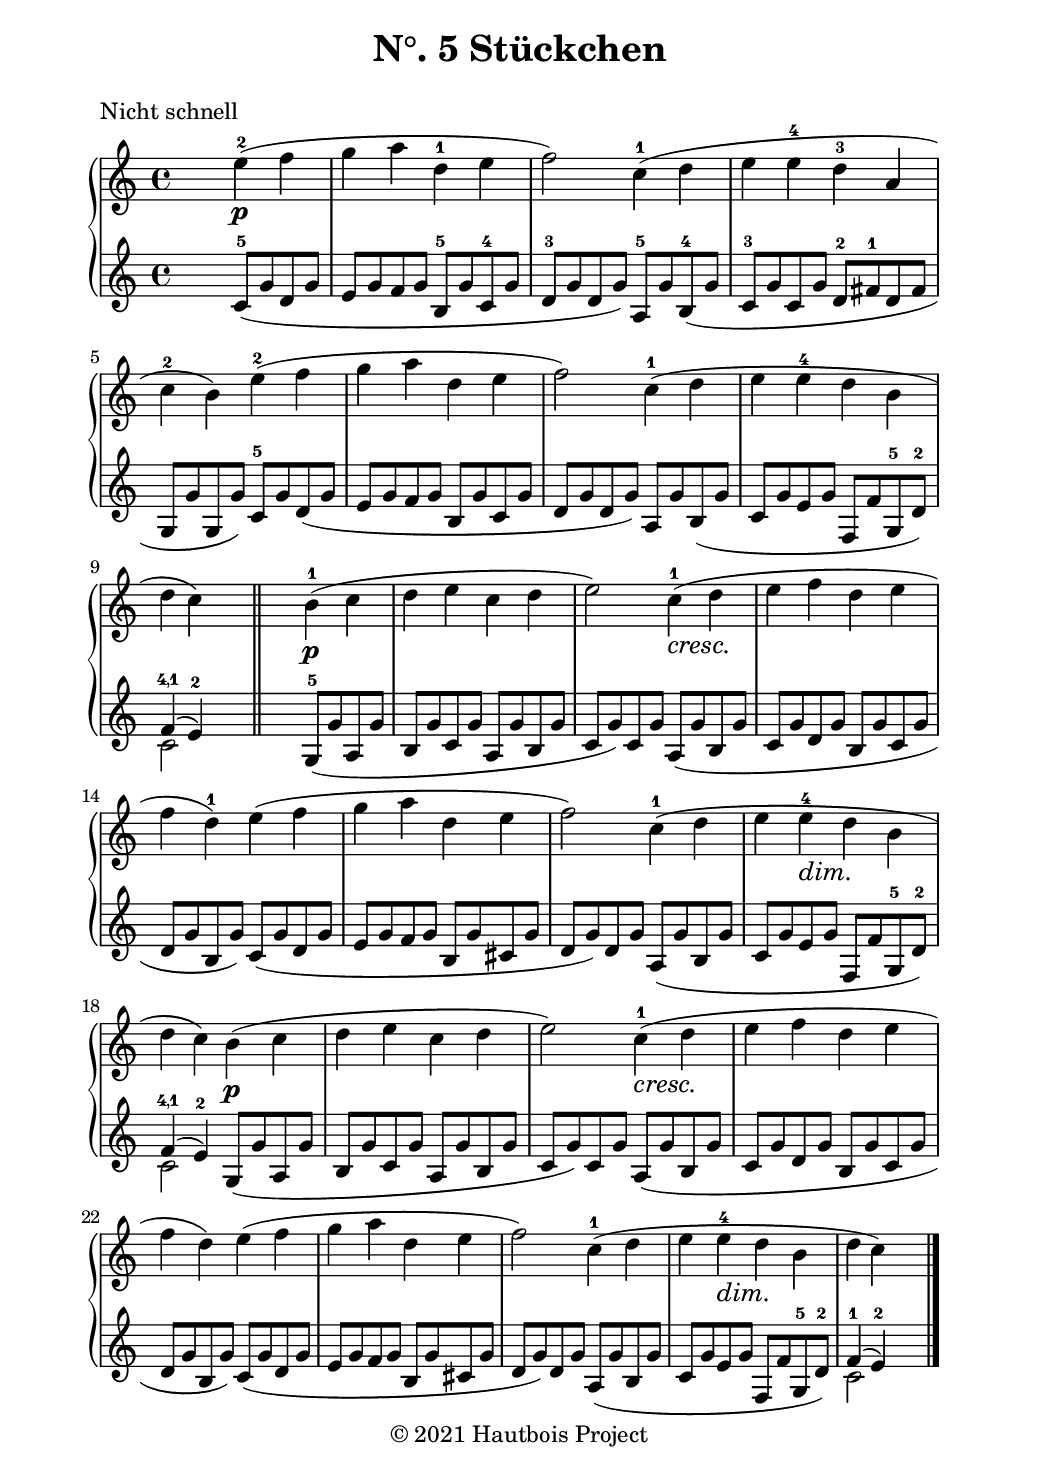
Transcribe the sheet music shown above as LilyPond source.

\version "2.22.1"
%% Generated by lilypond-book
%% Options: [exampleindent=10.16\mm,indent=0\mm,line-width=14.5\cm,noragged-right,papersize=a5,quote]
%\include "lilypond-book-preamble.ly"
\include "italiano.ly"

%****************************************************************
% Start cut-&-pastable-section

%****************************************************************

\paper {
  % Set paper
  #(set-paper-size "b5")
  indent = 0\mm
  line-width = 14.6\cm
  ragged-right = ##f
  line-width = #(- line-width (* mm 3.000000) (* mm 1))
}

\layout {
  
}

%*****************************************
%  Set Header
%*****************************************
\header {
  title = "N°. 5 Stückchen"
  subtitle = " "
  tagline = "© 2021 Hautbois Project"
}

%*****************************************
% Start Voice
% Write the voices here
%*****************************************
MyMeter = \time 4/4
%MyTempo = \tempo "Allegro" 4. = 76
MyKey = \key do \major
PieceName = "Nicht schnell"

VoiceI = \relative {
  
  %bar 1 - 9
  { \omit r2 }  mi''4-2 \p ( fa
  sol la re,-1 mi
  fa2) do4-1( re
  mi mi-4 re-3 la
  do-2 si) mi-2( fa
  sol la re, mi
  fa2) do4-1( re
  mi mi-4 re si
  re do) { \omit r2 }
  
  \bar "||"
  
  %bar 10 - 17
  { \omit r2 } si4-1 \p ( do
  re mi do re
  mi2) \crescTextCresc do4-1 \< ( re \!
  mi fa re mi
  fa re-1) mi( fa
  sol la re, mi
  fa2) do4-1( re
  
  %bar 18 - 21
  mi \dimTextDim mi-4 \> re \! si
  re do) si \p ( do
  re mi do re
  mi2) \crescTextCresc do4-1 \< ( re \!
  
  %bar 22 - 25
  mi fa re mi
  fa re) mi( fa
  sol la re, mi
  fa2) do4-1( re
  mi \dimTextDim mi-4 \> re \! si
  re do) { \omit r2 }
  
  \bar "|."

}


BassoI = \relative {
  
  \clef "treble" 
  %bar 1 - 4
  { \omit r2 } do'8-5( sol' re sol
  mi sol fa sol si,-5 sol' do,-4 sol'
  re-3 sol re sol) la,-5 sol' si,-4( sol'
  do,-3 sol' do, sol' re-2 fad-1 re fad
  
  %bar 5 - 9
  sol, sol' sol, sol') do,-5 sol' re( sol
  mi sol fa sol si, sol' do, sol'
  re sol re sol) la, sol' si,( sol'
  do, sol' mi sol fa, fa' sol,-5 re'-2)
  <<
    { \voiceOne fa4 \finger\markup "4,1" ( mi-2) }
    \new Voice { 
      \voiceTwo
      do2 { \omit r2 }
    }
  >>
  
  %\bar "||"
  
  %bar 10 - 13
  { \omit r2 } \slurDown sol8-5 ( sol' la, sol'
  si, sol' do, sol' la, sol' si, sol'
  do, sol') do, sol' la,( sol' si, sol'
  do, sol' re sol si, sol' do, sol'
  
  %bar 14 - 17
  re sol si, sol') do,( sol' re sol
  mi sol fa sol si, sol' dod, sol'
  re sol) re sol la,( sol' si, sol'
  do, sol' mi sol fa, fa' sol,-5 re'-2)
  
  %bar 18
  <<
    { \voiceOne fa4\finger \markup "4,1"( mi-2) }
    \new Voice { 
      \voiceTwo
      do2
    }
  >>
  \slurDown sol8 ( sol' la, sol'
  
  %bar 19 - 25
  si, sol' do, sol' la, sol' si, sol'
  do, sol') do, sol' la,( sol' si, sol'
  do, sol' re sol si, sol' do, sol'
  re sol si, sol') do,( sol' re sol
  mi sol fa sol si, sol' dod, sol'
  re sol) re sol la,( sol' si, sol'
  do, sol' mi sol fa, fa' sol,-5 re'-2)
  
  %bar 26
  <<
    { \voiceOne fa4-1( mi-2) }
    \new Voice { 
      \voiceTwo
      do2 { \omit r2 }
    }
  >>
  
  %\bar "|."
}


%*****************************************
%  Start Score
%*****************************************

%\markup { \vspace #1 }
\score {
  \header {
    piece = \PieceName
  }
  \new PianoStaff <<
    \new Staff { 
      \clef "treble" 
      %\MyTempo
      \MyKey
      \MyMeter
        \VoiceI
    }
    \new Staff { 
      %\clef "bass"
      \clef "treble"
      %\MyTempo
      \MyKey
      \MyMeter
        \BassoI
    }
  >>
}
